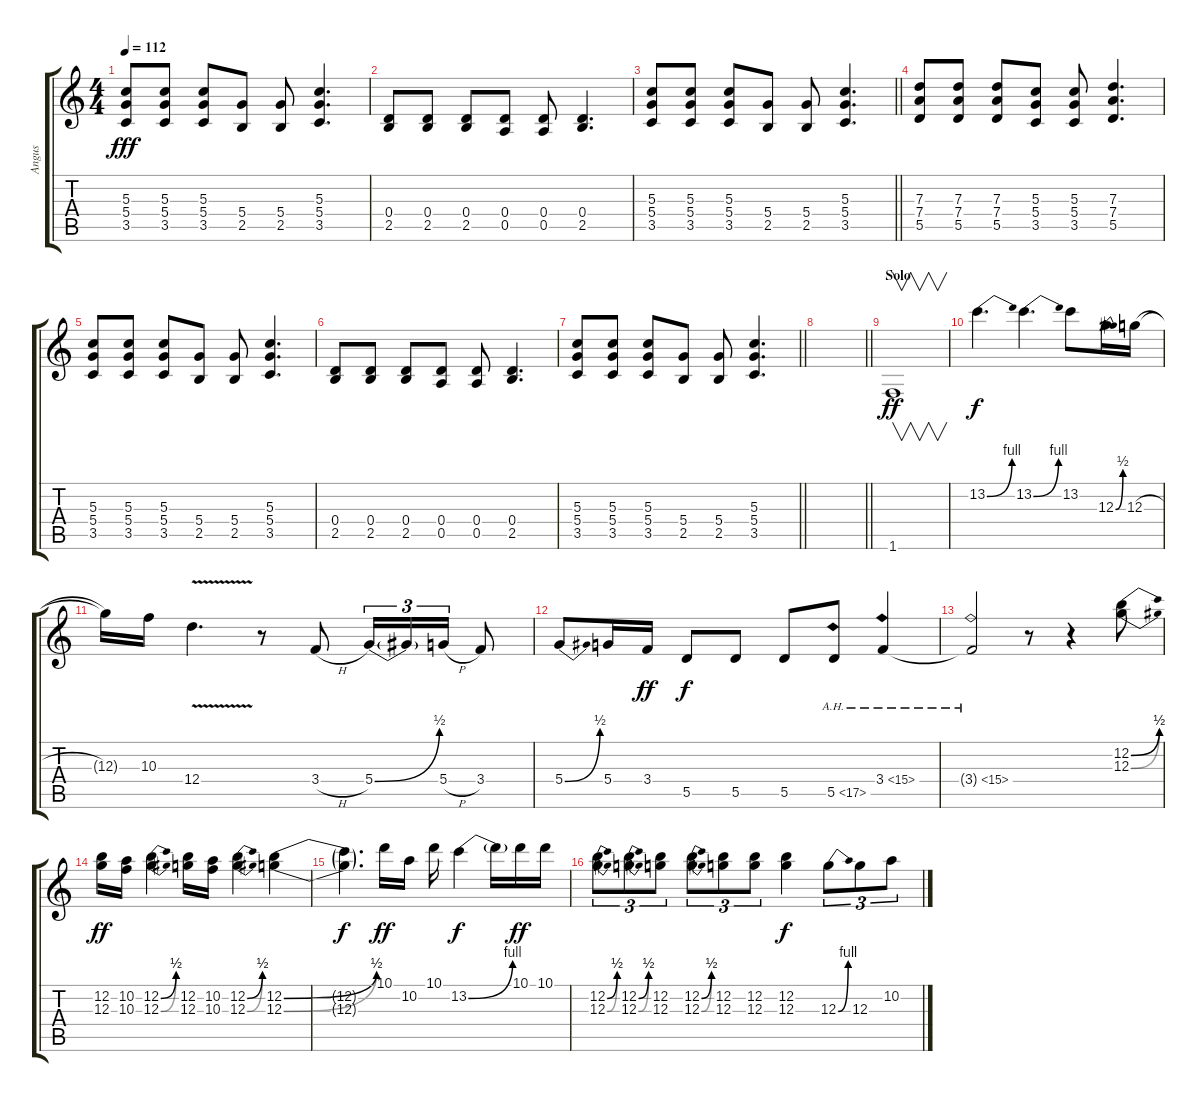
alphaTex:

\track ("Angus" "Angus") {instrument overdrivenguitar}
\staff {score tabs}
\tuning (E4 B3 G3 D3 A2 E2) {hide}
\ts (4 4)
\tempo 112
\clef g2
\ks c
(5.3 5.4 3.5).8{dy fff} (5.3 5.4 3.5).8 (5.3 5.4 3.5).8 (5.4 2.5).8 (5.4 2.5).8 (5.3 5.4 3.5).4{d} |
(0.4 2.5).8 (0.4 2.5).8 (0.4 2.5).8 (0.4 0.5).8 (0.4 0.5).8 (0.4 2.5).4{d} |
\barLineRight lightlight
(5.3 5.4 3.5).8 (5.3 5.4 3.5).8 (5.3 5.4 3.5).8 (5.4 2.5).8 (5.4 2.5).8 (5.3 5.4 3.5).4{d} |
(7.3 7.4 5.5).8 (7.3 7.4 5.5).8 (7.3 7.4 5.5).8 (5.3 5.4 3.5).8 (5.3 5.4 3.5).8 (7.3 7.4 5.5).4{d} |
(5.3 5.4 3.5).8 (5.3 5.4 3.5).8 (5.3 5.4 3.5).8 (5.4 2.5).8 (5.4 2.5).8 (5.3 5.4 3.5).4{d} |
(0.4 2.5).8 (0.4 2.5).8 (0.4 2.5).8 (0.4 0.5).8 (0.4 0.5).8 (0.4 2.5).4{d} |
\barLineRight lightlight
(5.3 5.4 3.5).8 (5.3 5.4 3.5).8 (5.3 5.4 3.5).8 (5.4 2.5).8 (5.4 2.5).8 (5.3 5.4 3.5).4{d} |
\barLineRight lightlight
|
\section ("" "Solo")
1.6.1{v dy ff} |
13.2{be (bend 0 0 60 4)}.4{d dy f} 13.2{be (bend 0 0 60 4)}.4{d} 13.2.8 12.3{be (bend 0 0 60 2)}.16 12.3{h}.16 |
12.3{t}.16 10.3.16 12.4{v}.4{d} r.8 3.4{h}.8 5.4{be (bend 0 0 60 2)}.16{tu (3 2)} 5.4{t}.16{tu (3 2)} 5.4{h}.16{tu (3 2)} 3.4.8 |
5.4{be (bend 0 0 60 2)}.8 5.4.16 3.4.16{dy ff} 5.5.8{dy f} 5.5.8 5.5.8 5.5{ah 12}.8 3.4{ah 12}.4 |
3.4{ah 12 t}.2 r.8 r.4 (12.2{be (bend 0 0 60 2)} 12.3{be (bend 0 0 60 2)}).8 |
(12.2 12.3).16{dy ff} (10.2 10.3).16 (12.2{be (bend 0 0 60 2)} 12.3{be (bend 0 0 60 2)}).4 (12.2 12.3).16 (10.2 10.3).16 (12.2{be (bend 0 0 60 2)} 12.3{be (bend 0 0 60 2)}).4 (12.2{be (bend 0 0 60 2)} 12.3{be (bend 0 0 60 2)}).4 |
(12.2{t} 12.3{t}).4{d dy f} 10.1.16{dy ff} 10.2.16 10.1.16 13.2{be (bend 0 0 60 4)}.4{dy f} 13.2{t}.16 10.1.16{dy ff} 10.1.16 |
(12.2{be (bend 0 0 60 2)} 12.3{be (bend 0 0 60 2)}).8{tu (3 2)} (12.2{be (bend 0 0 60 2)} 12.3{be (bend 0 0 60 2)}).8{tu (3 2)} (12.2 12.3).8{tu (3 2)} (12.2{be (bend 0 0 60 2)} 12.3{be (bend 0 0 60 2)}).8{tu (3 2)} (12.2 12.3).8{tu (3 2)} (12.2 12.3).8{tu (3 2)} (12.2 12.3).4{dy f} 12.3{be (bend 0 0 60 4)}.8{tu (3 2)} 12.3.8{tu (3 2)} 10.2.8{tu (3 2)}
